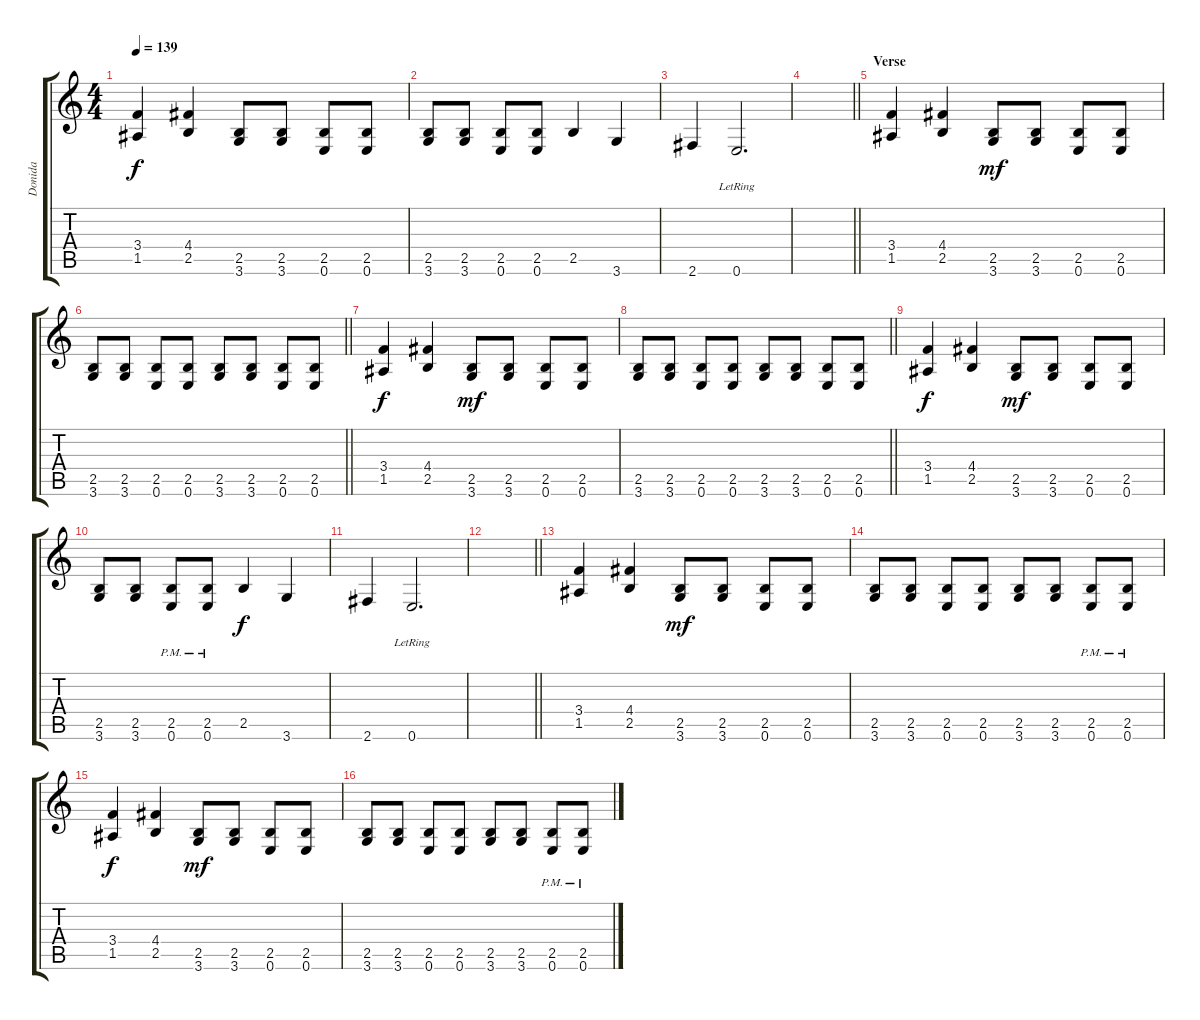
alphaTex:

\track ("Donida" "Donida") {instrument distortionguitar}
\staff {score tabs}
\tuning (E4 B3 G3 D3 A2 E2) {hide}
\ts (4 4)
\tempo 139
\clef g2
\ks c
(3.4 1.5).4{dy f} (4.4 2.5).4 (2.5 3.6).8 (2.5 3.6).8 (2.5 0.6).8 (2.5 0.6).8 |
(2.5 3.6).8 (2.5 3.6).8 (2.5 0.6).8 (2.5 0.6).8 2.5.4 3.6.4 |
2.6.4 0.6{lr}.2{d} |
\barLineRight lightlight
|
\section ("" "Verse")
(3.4 1.5).4 (4.4 2.5).4 (2.5 3.6).8{dy mf} (2.5 3.6).8 (2.5 0.6).8 (2.5 0.6).8 |
\barLineRight lightlight
(2.5 3.6).8 (2.5 3.6).8 (2.5 0.6).8 (2.5 0.6).8 (2.5 3.6).8 (2.5 3.6).8 (2.5 0.6).8 (2.5 0.6).8 |
(3.4 1.5).4{dy f} (4.4 2.5).4 (2.5 3.6).8{dy mf} (2.5 3.6).8 (2.5 0.6).8 (2.5 0.6).8 |
\barLineRight lightlight
(2.5 3.6).8 (2.5 3.6).8 (2.5 0.6).8 (2.5 0.6).8 (2.5 3.6).8 (2.5 3.6).8 (2.5 0.6).8 (2.5 0.6).8 |
(3.4 1.5).4{dy f} (4.4 2.5).4 (2.5 3.6).8{dy mf} (2.5 3.6).8 (2.5 0.6).8 (2.5 0.6).8 |
(2.5 3.6).8 (2.5 3.6).8 (2.5{pm} 0.6{pm}).8 (2.5{pm} 0.6{pm}).8 2.5.4{dy f} 3.6.4 |
2.6.4 0.6{lr}.2{d} |
\barLineRight lightlight
|
(3.4 1.5).4 (4.4 2.5).4 (2.5 3.6).8{dy mf} (2.5 3.6).8 (2.5 0.6).8 (2.5 0.6).8 |
(2.5 3.6).8 (2.5 3.6).8 (2.5 0.6).8 (2.5 0.6).8 (2.5 3.6).8 (2.5 3.6).8 (2.5{pm} 0.6{pm}).8 (2.5{pm} 0.6{pm}).8 |
(3.4 1.5).4{dy f} (4.4 2.5).4 (2.5 3.6).8{dy mf} (2.5 3.6).8 (2.5 0.6).8 (2.5 0.6).8 |
(2.5 3.6).8 (2.5 3.6).8 (2.5 0.6).8 (2.5 0.6).8 (2.5 3.6).8 (2.5 3.6).8 (2.5{pm} 0.6{pm}).8 (2.5{pm} 0.6{pm}).8
